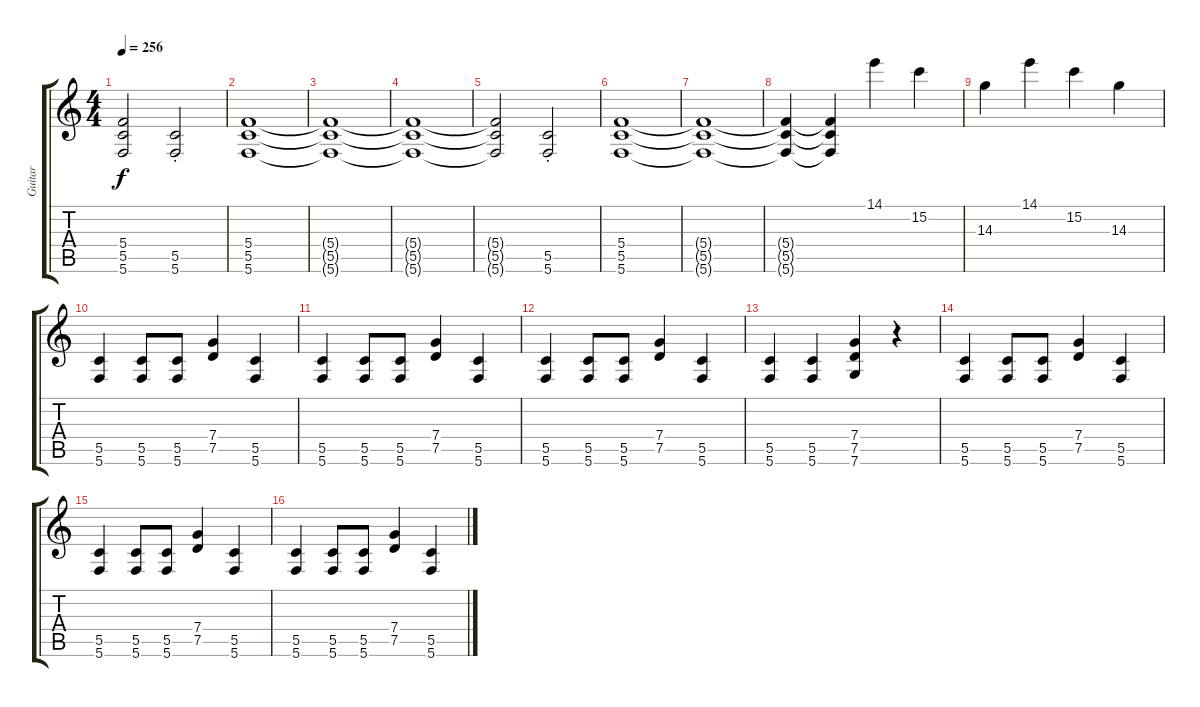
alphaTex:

\track ("Guitar" "Guitar") {instrument distortionguitar}
\staff {score tabs}
\tuning (D4 A3 F3 C3 G2 C2) {hide}
\ts (4 4)
\tempo 256
\clef g2
\ks c
(5.4{t} 5.5{t} 5.6{t}).2{dy f} (5.5{st} 5.6{st}).2 |
(5.4 5.5 5.6).1 |
(5.4{t} 5.5{t} 5.6{t}).1 |
(5.4{t} 5.5{t} 5.6{t}).1 |
(5.4{t} 5.5{t} 5.6{t}).2 (5.5{st} 5.6{st}).2 |
(5.4 5.5 5.6).1 |
(5.4{t} 5.5{t} 5.6{t}).1 |
(5.4{t} 5.5{t} 5.6{t}).4 (5.4{t} 5.5{t} 5.6{t}).4 14.1.4 15.2.4 |
14.3.4 14.1.4 15.2.4 14.3.4 |
(5.5 5.6).4 (5.5 5.6).8 (5.5 5.6).8 (7.4 7.5).4 (5.5 5.6).4 |
(5.5 5.6).4 (5.5 5.6).8 (5.5 5.6).8 (7.4 7.5).4 (5.5 5.6).4 |
(5.5 5.6).4 (5.5 5.6).8 (5.5 5.6).8 (7.4 7.5).4 (5.5 5.6).4 |
(5.5 5.6).4 (5.5 5.6).4 (7.4 7.5 7.6).4 r.4 |
(5.5 5.6).4 (5.5 5.6).8 (5.5 5.6).8 (7.4 7.5).4 (5.5 5.6).4 |
(5.5 5.6).4 (5.5 5.6).8 (5.5 5.6).8 (7.4 7.5).4 (5.5 5.6).4 |
(5.5 5.6).4 (5.5 5.6).8 (5.5 5.6).8 (7.4 7.5).4 (5.5 5.6).4
